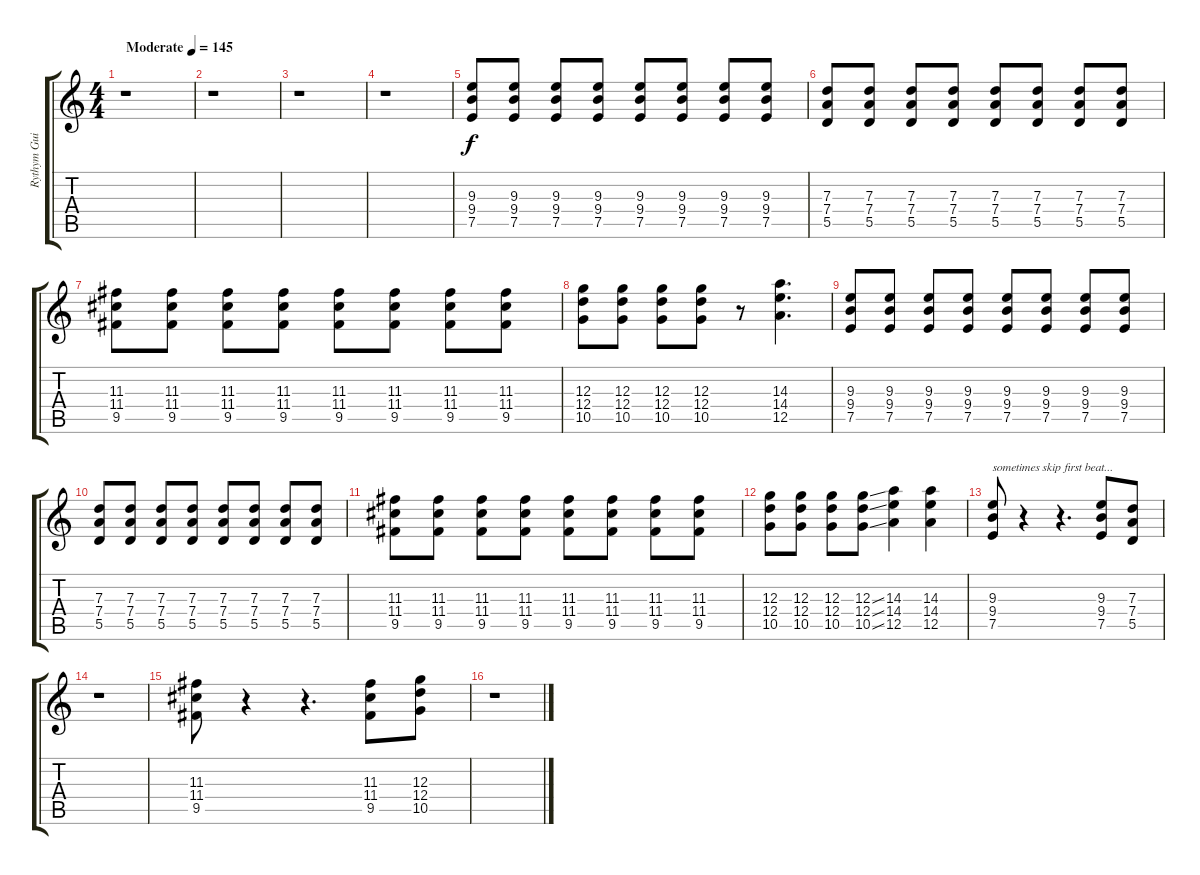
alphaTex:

\track ("Rythym Guitar" "Rythym Gui") {instrument distortionguitar}
\staff {score tabs}
\tuning (E4 B3 G3 D3 A2 E2) {hide}
\ts (4 4)
\tempo (145 "Moderate")
\clef g2
\ks c
r.1{dy f instrument distortionguitar} |
r.1 |
r.1 |
r.1 |
(9.3 9.4 7.5).8 (9.3 9.4 7.5).8 (9.3 9.4 7.5).8 (9.3 9.4 7.5).8 (9.3 9.4 7.5).8 (9.3 9.4 7.5).8 (9.3 9.4 7.5).8 (9.3 9.4 7.5).8 |
(7.3 7.4 5.5).8 (7.3 7.4 5.5).8 (7.3 7.4 5.5).8 (7.3 7.4 5.5).8 (7.3 7.4 5.5).8 (7.3 7.4 5.5).8 (7.3 7.4 5.5).8 (7.3 7.4 5.5).8 |
(11.3 11.4 9.5).8 (11.3 11.4 9.5).8 (11.3 11.4 9.5).8 (11.3 11.4 9.5).8 (11.3 11.4 9.5).8 (11.3 11.4 9.5).8 (11.3 11.4 9.5).8 (11.3 11.4 9.5).8 |
(12.3 12.4 10.5).8 (12.3 12.4 10.5).8 (12.3 12.4 10.5).8 (12.3 12.4 10.5).8 r.8 (14.3 14.4 12.5).4{d} |
(9.3 9.4 7.5).8 (9.3 9.4 7.5).8 (9.3 9.4 7.5).8 (9.3 9.4 7.5).8 (9.3 9.4 7.5).8 (9.3 9.4 7.5).8 (9.3 9.4 7.5).8 (9.3 9.4 7.5).8 |
(7.3 7.4 5.5).8 (7.3 7.4 5.5).8 (7.3 7.4 5.5).8 (7.3 7.4 5.5).8 (7.3 7.4 5.5).8 (7.3 7.4 5.5).8 (7.3 7.4 5.5).8 (7.3 7.4 5.5).8 |
(11.3 11.4 9.5).8 (11.3 11.4 9.5).8 (11.3 11.4 9.5).8 (11.3 11.4 9.5).8 (11.3 11.4 9.5).8 (11.3 11.4 9.5).8 (11.3 11.4 9.5).8 (11.3 11.4 9.5).8 |
(12.3 12.4 10.5).8 (12.3 12.4 10.5).8 (12.3 12.4 10.5).8 (12.3{ss} 12.4{ss} 10.5{ss}).8 (14.3 14.4 12.5).4 (14.3 14.4 12.5).4 |
(9.3 9.4 7.5).8{txt "sometimes skip first beat..."} r.4 r.4{d} (9.3 9.4 7.5).8 (7.3 7.4 5.5).8 |
r.1 |
(11.3 11.4 9.5).8 r.4 r.4{d} (11.3 11.4 9.5).8 (12.3 12.4 10.5).8 |
r.1
